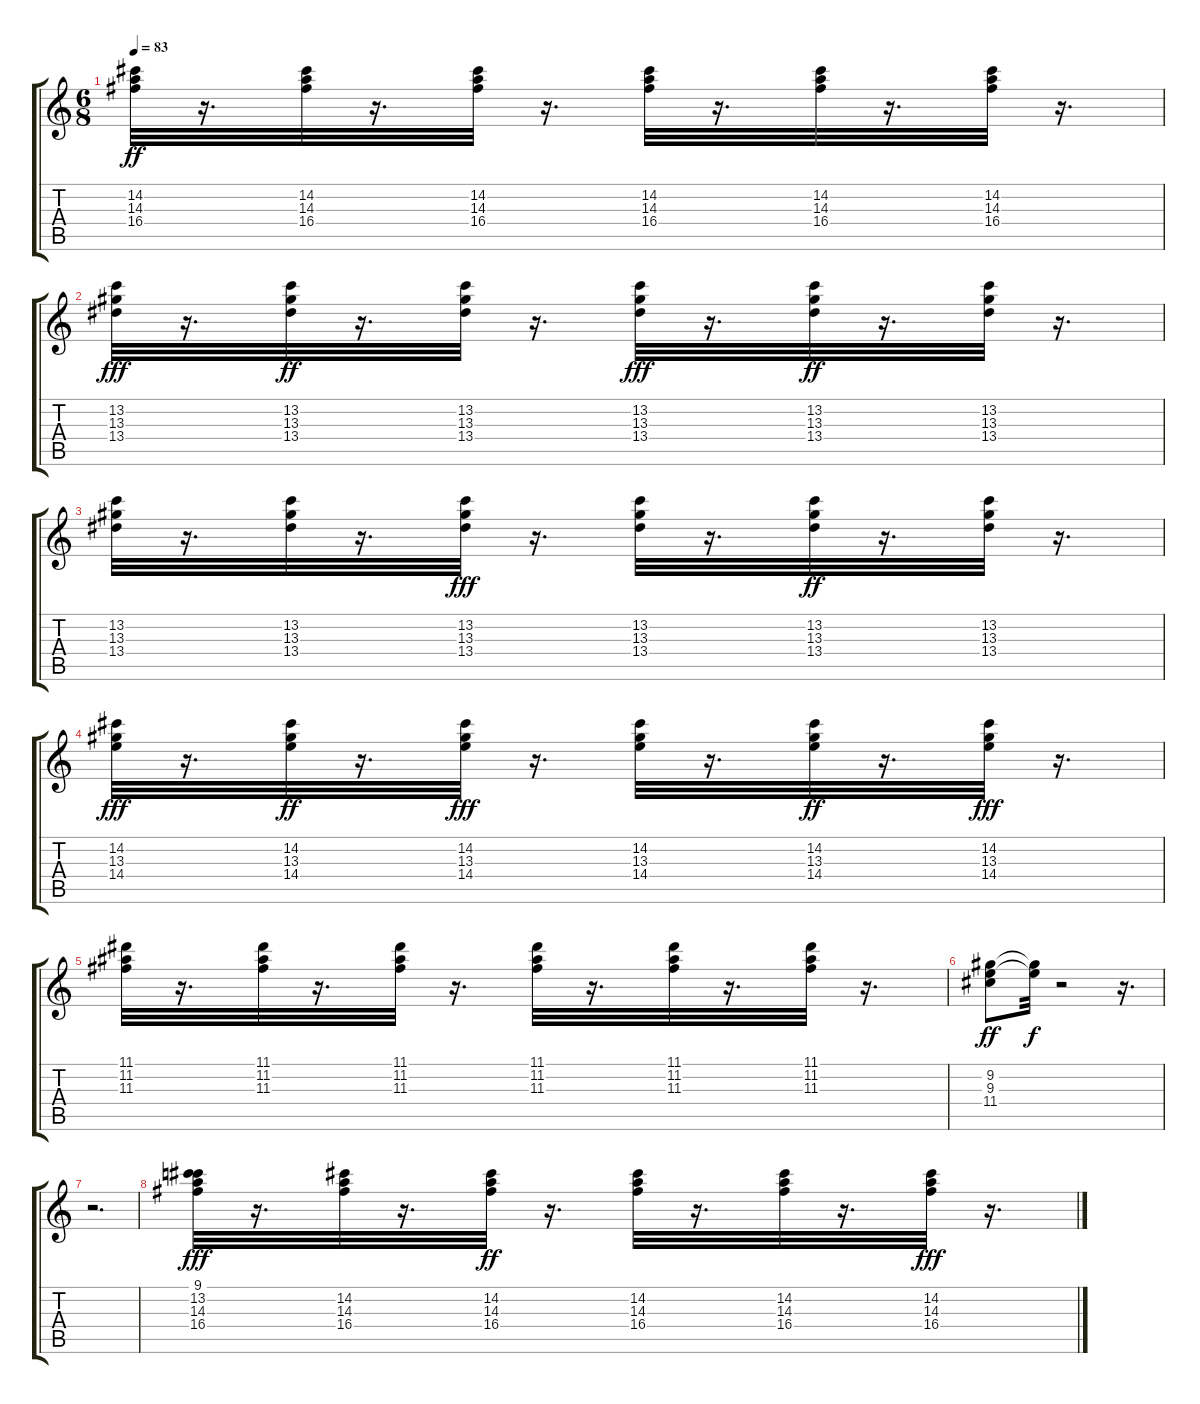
\track "" {instrument electricbassfinger}
\staff {score tabs}
\tuning (E4 B3 G3 D3 A2 E2) {hide}
\ts (6 8)
\tempo 83
\clef g2
\ks c
(14.2 14.3 16.4).32{dy ff} r.16{d} (14.2 14.3 16.4).32 r.16{d} (14.2 14.3 16.4).32 r.16{d} (14.2 14.3 16.4).32 r.16{d} (14.2 14.3 16.4).32 r.16{d} (14.2 14.3 16.4).32 r.16{d} |
(13.2 13.3 13.4).32{dy fff} r.16{d} (13.2 13.3 13.4).32{dy ff} r.16{d} (13.2 13.3 13.4).32 r.16{d} (13.2 13.3 13.4).32{dy fff} r.16{d} (13.2 13.3 13.4).32{dy ff} r.16{d} (13.2 13.3 13.4).32 r.16{d} |
(13.2 13.3 13.4).32 r.16{d} (13.2 13.3 13.4).32 r.16{d} (13.2 13.3 13.4).32{dy fff} r.16{d} (13.2 13.3 13.4).32 r.16{d} (13.2 13.3 13.4).32{dy ff} r.16{d} (13.2 13.3 13.4).32 r.16{d} |
(14.2 13.3 14.4).32{dy fff} r.16{d} (14.2 13.3 14.4).32{dy ff} r.16{d} (14.2 13.3 14.4).32{dy fff} r.16{d} (14.2 13.3 14.4).32 r.16{d} (14.2 13.3 14.4).32{dy ff} r.16{d} (14.2 13.3 14.4).32{dy fff} r.16{d} |
(11.1 11.2 11.3).32 r.16{d} (11.1 11.2 11.3).32 r.16{d} (11.1 11.2 11.3).32 r.16{d} (11.1 11.2 11.3).32 r.16{d} (11.1 11.2 11.3).32 r.16{d} (11.1 11.2 11.3).32 r.16{d} |
(9.2 9.3 11.4).8{dy ff} (9.2{t} 9.3{t}).32{dy f} r.2 r.16{d} |
r.2{d} |
(9.1 13.2 14.3 16.4).32{dy fff} r.16{d} (14.2 14.3 16.4).32 r.16{d} (14.2 14.3 16.4).32{dy ff} r.16{d} (14.2 14.3 16.4).32 r.16{d} (14.2 14.3 16.4).32 r.16{d} (14.2 14.3 16.4).32{dy fff} r.16{d}
